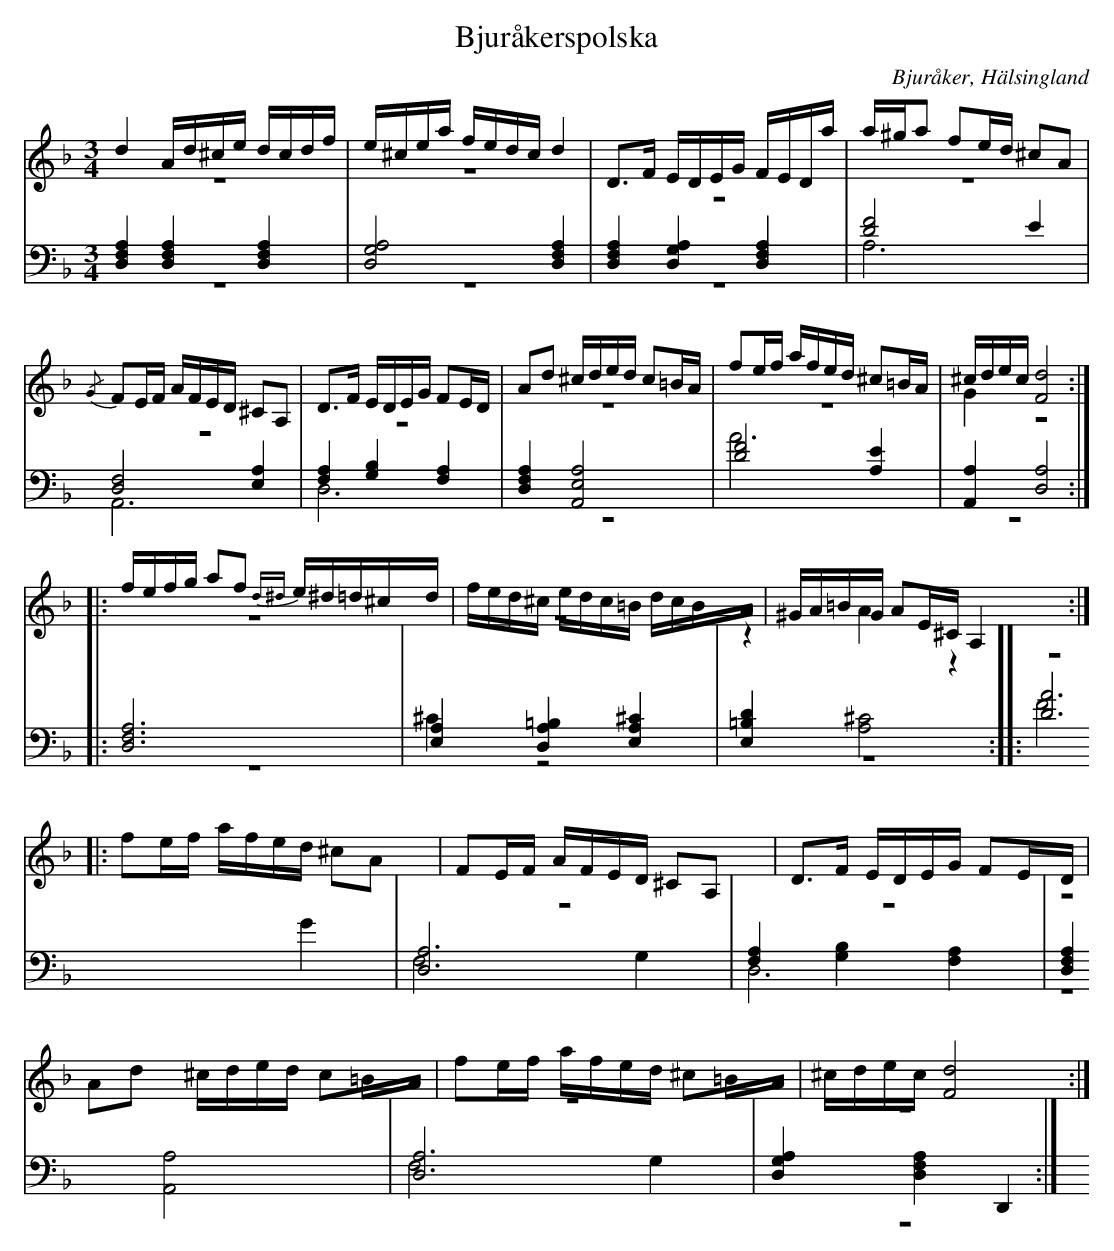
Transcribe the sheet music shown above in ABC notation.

X:1
T: Bjuråkerspolska
O: Bjuråker, Hälsingland
M: 3/4
L: 1/16
K: Dm
V:1
V:2 merge
V:3
V:4 merge
V:1
d4 Ad^ce dcdf |e^cea fedc d4|D2>F2 EDEG FEDa|a^ga2 f2ed ^c2A2|
{/G}F2EF AFED ^C2A,2|D2>F2 EDEG F2ED|A2d2 ^cded c2=BA|f2ef afed ^c2=BA|^cdec [F8d8]:|
|:fefg a2f2 {d^d}e4/5^d4/5=d4/5^c4/5d4/5 |fed^c edc=B dcBA|^GA=BG A2E^C A,4:|
|:f2ef afed ^c2A2|F2EF AFED ^C2A,2|D2>F2 EDEG F2ED|
A2d2 ^cded c2=BA|f2ef afed ^c2=BA|^cdec [F8d8]:|
V:2
z12|z12|z12|z12|
z12|z12|z12|z12|G4 z8:|
|:z12|z12|z4 A4 z4:|
|:z12|z12|z12|
z12|z12|z12:|
V:3 clef=bass
[D,4F,4A,4] [D,4F,4A,4] [D,4F,4A,4]|[D,8G,8A,8] [D,4F,4A,4]|[D,4F,4A,4] [D,4G,4A,4] [D,4F,4A,4]|[D8F8] E4|
[D,8F,8] [E,4A,4]|[F,4A,4] [G,4B,4] [F,4A,4]|[D,4F,4A,4] [A,,8E,8A,8]|[D8F8] [A,4E4]|[A,,4A,4] [D,8A,8]:|
|:[D,12F,12A,12]|[E,4A,4] [A,4=B,4D,4] [E,4A,4^C4]|[E,4=B,4D4] [A,8^C8]:|
|:[D12A12]|[D,12A,12]|[F,4A,4] [G,4B,4] [F,4A,4]|
[D,4F,4A,4] [A,,8A,8]|[D,12A,12]|[D,4G,4A,4] [D,4F,4A,4] D,,4:|
V:4 clef=bass
z12|z12|z12|A,12|
A,,12|D,12|z12|A12|z12:|
|:z12|^C4 z8|z12:|
|:F8 G4|F,8 G,4|D,12|
z12|F,8 G,4|z12:|
